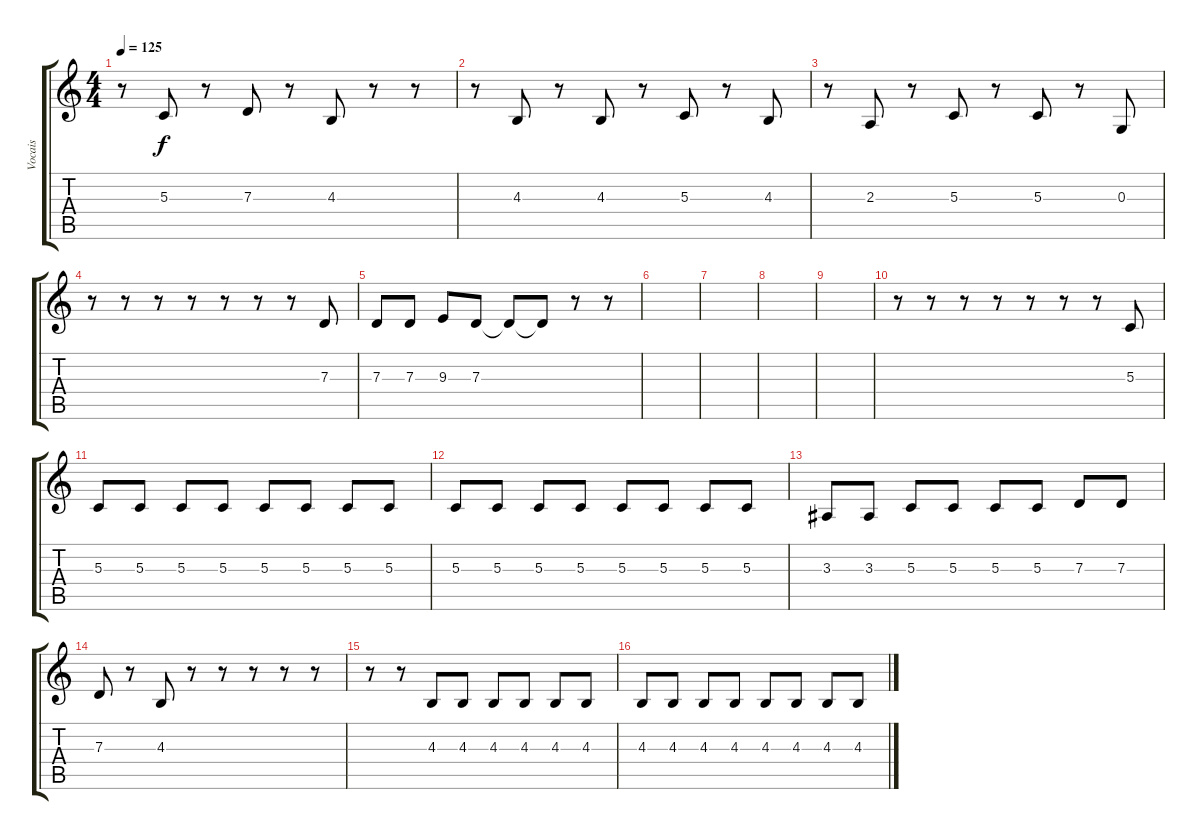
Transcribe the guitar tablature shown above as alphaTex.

\track ("Vocais" "Vocais") {instrument sopranosax}
\staff {score tabs}
\tuning (E4 B3 G3 D3 A2 E2) {hide}
\ts (4 4)
\tempo 125
\clef g2
\ks c
r.8{dy f} 5.3.8 r.8 7.3.8 r.8 4.3.8 r.8 r.8 |
r.8 4.3.8 r.8 4.3.8 r.8 5.3.8 r.8 4.3.8 |
r.8 2.3.8 r.8 5.3.8 r.8 5.3.8 r.8 0.3.8 |
r.8 r.8 r.8 r.8 r.8 r.8 r.8 7.3.8 |
7.3.8 7.3.8 9.3.8 7.3.8 7.3{t}.8 7.3{t}.8 r.8 r.8 |
|
|
|
|
r.8 r.8 r.8 r.8 r.8 r.8 r.8 5.3.8 |
5.3.8 5.3.8 5.3.8 5.3.8 5.3.8 5.3.8 5.3.8 5.3.8 |
5.3.8 5.3.8 5.3.8 5.3.8 5.3.8 5.3.8 5.3.8 5.3.8 |
3.3.8 3.3.8 5.3.8 5.3.8 5.3.8 5.3.8 7.3.8 7.3.8 |
7.3.8 r.8 4.3.8 r.8 r.8 r.8 r.8 r.8 |
r.8 r.8 4.3.8 4.3.8 4.3.8 4.3.8 4.3.8 4.3.8 |
4.3.8 4.3.8 4.3.8 4.3.8 4.3.8 4.3.8 4.3.8 4.3.8
